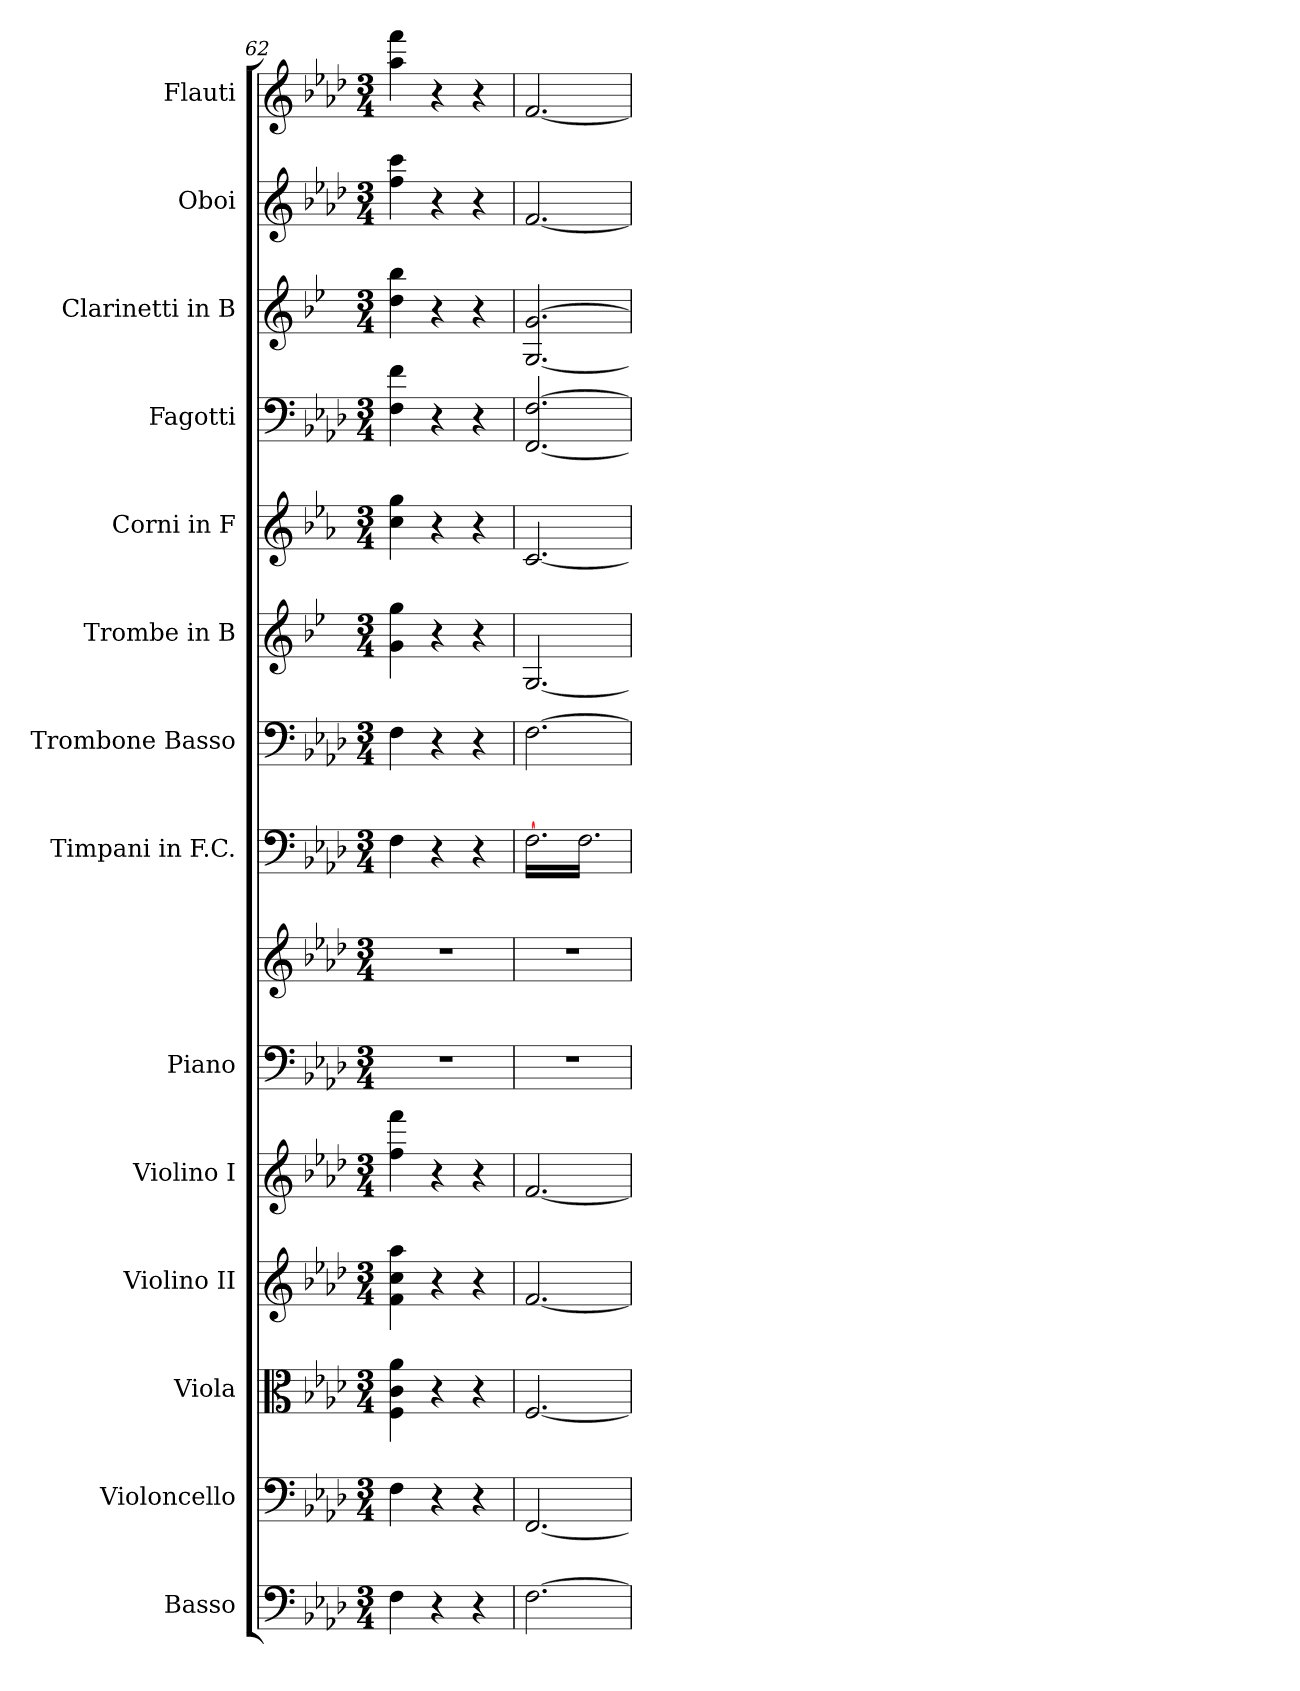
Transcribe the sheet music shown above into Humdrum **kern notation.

**kern	**kern	**kern	**kern	**kern	**kern	**kern	**kern	**kern	**kern	**kern	**kern	**kern	**kern	**kern
*part14	*part13	*part12	*part11	*part10	*part9	*part9	*part8	*part7	*part6	*part5	*part4	*part3	*part2	*part1
*staff15	*staff14	*staff13	*staff12	*staff11	*staff10	*staff9	*staff8	*staff7	*staff6	*staff5	*staff4	*staff3	*staff2	*staff1
*I"Basso	*I"Violoncello	*I"Viola	*I"Violino II	*I"Violino I	*I"Piano	*	*I"Timpani in F.C.	*I"Trombone Basso	*I"Trombe in B	*I"Corni in F	*I"Fagotti	*I"Clarinetti in B	*I"Oboi	*I"Flauti
*	*	*	*	*	*I'Pno.	*	*I'Timp.	*	*	*	*	*	*I'Ob.	*I'Fl.
*clefF4	*clefF4	*clefC3	*clefG2	*clefG2	*clefF4	*clefG2	*clefF4	*clefF4	*clefG2	*clefG2	*clefF4	*clefG2	*clefG2	*clefG2
*ITrd7c12	*	*	*	*	*	*	*	*	*ITrd1c2	*ITrd4c7	*	*ITrd1c2	*	*
*k[b-e-a-d-]	*k[b-e-a-d-]	*k[b-e-a-d-]	*k[b-e-a-d-]	*k[b-e-a-d-]	*k[b-e-a-d-]	*k[b-e-a-d-]	*k[b-e-a-d-]	*k[b-e-a-d-]	*k[b-e-a-d-]	*k[b-e-a-d-]	*k[b-e-a-d-]	*k[b-e-a-d-]	*k[b-e-a-d-]	*k[b-e-a-d-]
*M3/4	*M3/4	*M3/4	*M3/4	*M3/4	*M3/4	*M3/4	*M3/4	*M3/4	*M3/4	*M3/4	*M3/4	*M3/4	*M3/4	*M3/4
=62	=62	=62	=62	=62	=62	=62	=62	=62	=62	=62	=62	=62	=62	=62
4FF\	4F\	4F\ 4c\ 4a-\	4f\ 4cc\ 4aa-\	4ff\ 4fff\	2.r	2.r	4F\	4F\	4f\ 4ff\	4f\ 4cc\	4F\ 4f\	4cc\ 4aa-\	4ff\ 4ccc\	4aa-\ 4fff\
4r	4r	4r	4r	4r	.	.	4r	4r	4r	4r	4r	4r	4r	4r
4r	4r	4r	4r	4r	.	.	4r	4r	4r	4r	4r	4r	4r	4r
=63	=63	=63	=63	=63	=63	=63	=63	=63	=63	=63	=63	=63	=63	=63
*	*	*	*	*	*	*	*tremolo	*	*	*	*	*	*	*
[2.FF\	[2.FF/	[2.F/	[2.f/	[2.f/	2.r	2.r	[16F\LL	[2.F\	[2.F/	[2.F/	[2.FF/ [2.F/	[2.F/ [2.f/	[2.f/	[2.f/
.	.	.	.	.	.	.	16F\	.	.	.	.	.	.	.
.	.	.	.	.	.	.	16F\	.	.	.	.	.	.	.
.	.	.	.	.	.	.	16F\	.	.	.	.	.	.	.
.	.	.	.	.	.	.	16F\	.	.	.	.	.	.	.
.	.	.	.	.	.	.	16F\	.	.	.	.	.	.	.
.	.	.	.	.	.	.	16F\	.	.	.	.	.	.	.
.	.	.	.	.	.	.	16F\	.	.	.	.	.	.	.
.	.	.	.	.	.	.	16F\	.	.	.	.	.	.	.
.	.	.	.	.	.	.	16F\	.	.	.	.	.	.	.
.	.	.	.	.	.	.	16F\	.	.	.	.	.	.	.
.	.	.	.	.	.	.	16F\JJ	.	.	.	.	.	.	.
*	*	*	*	*	*	*	*Xtremolo	*	*	*	*	*	*	*
=	=	=	=	=	=	=	=	=	=	=	=	=	=	=
*-	*-	*-	*-	*-	*-	*-	*-	*-	*-	*-	*-	*-	*-	*-
